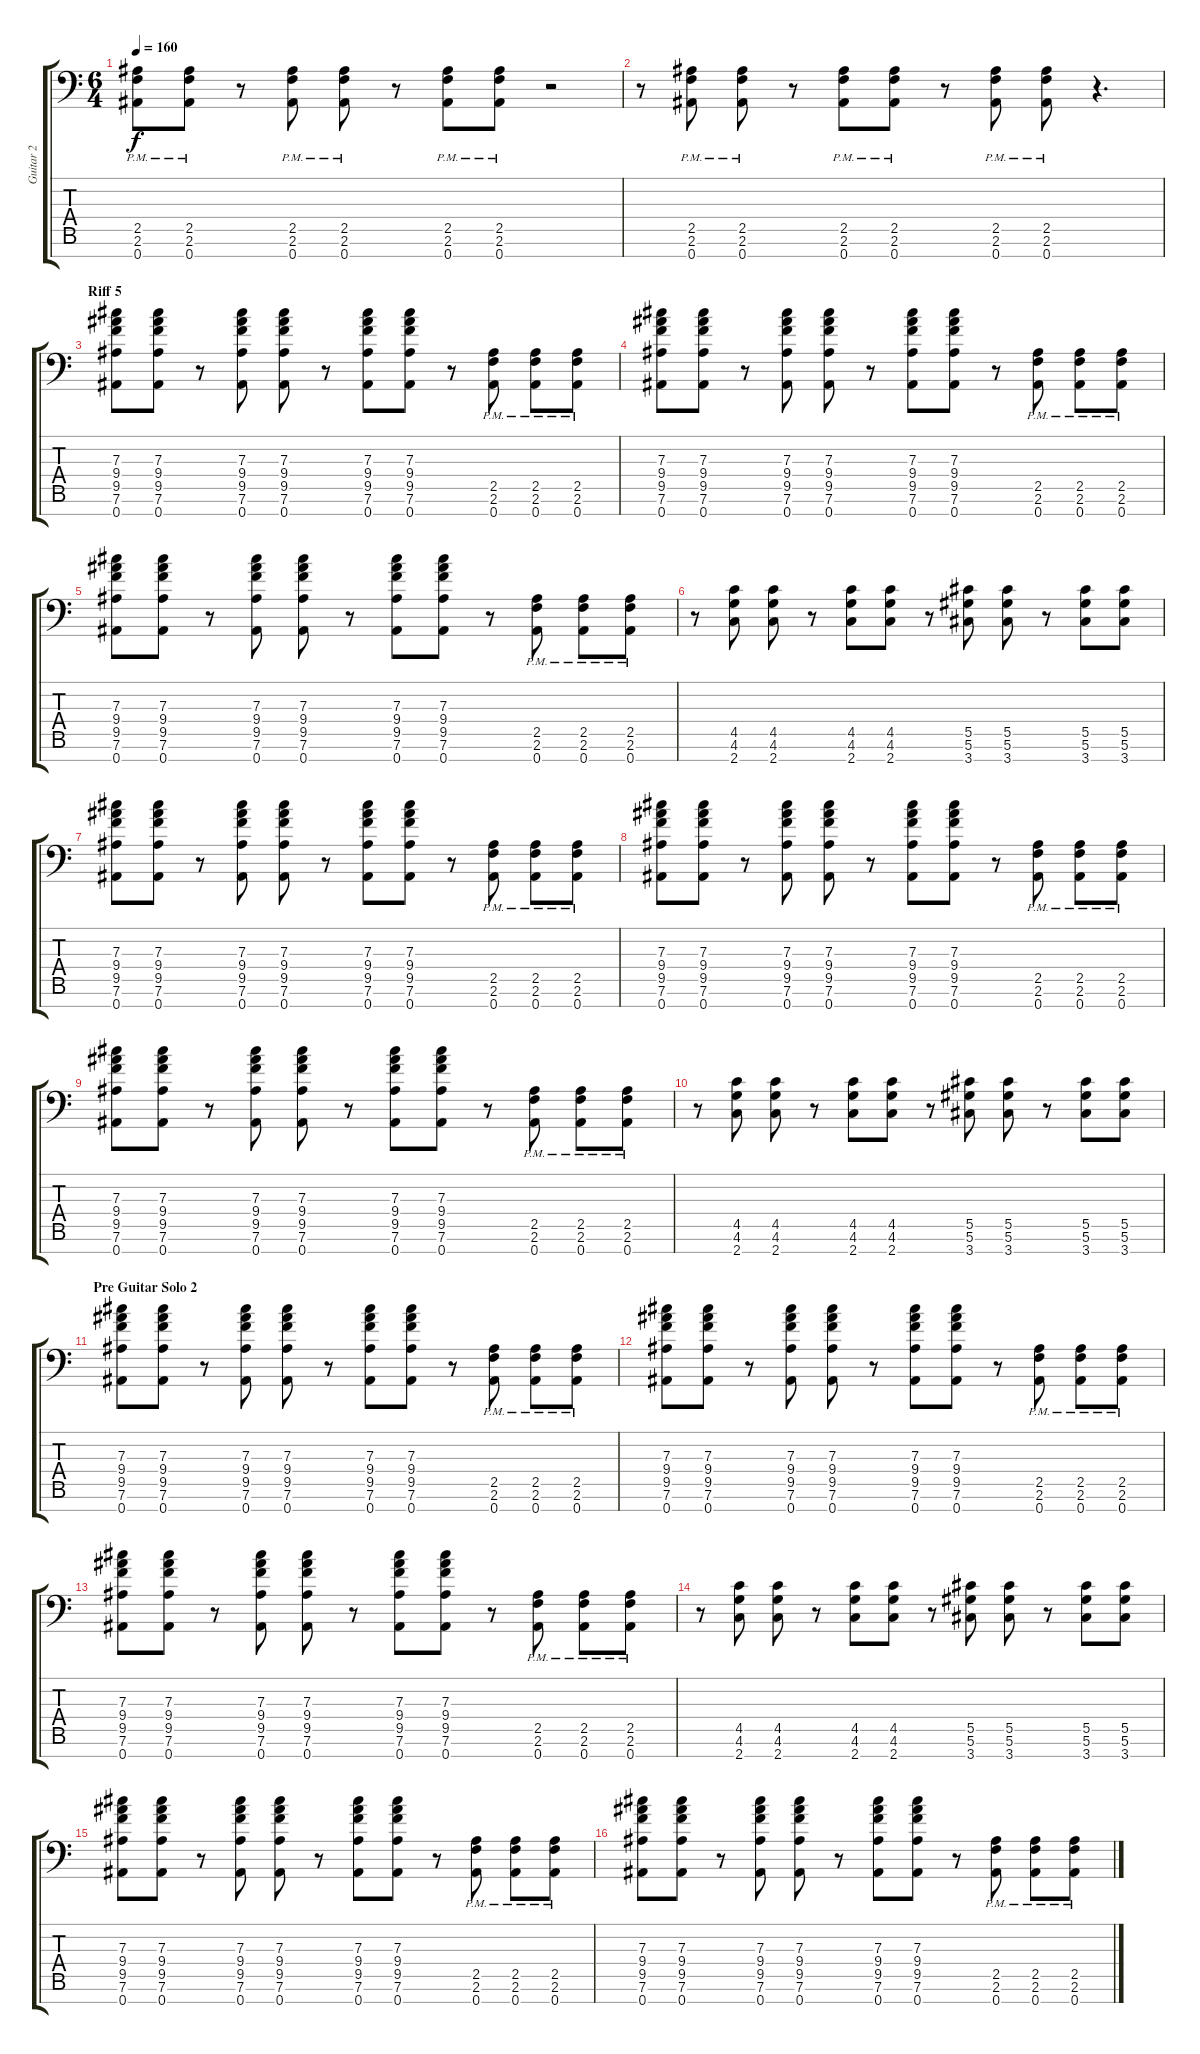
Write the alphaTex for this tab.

\track ("Guitar 2" "Guitar 2") {instrument distortionguitar}
\staff {score tabs}
\tuning (Eb4 Bb3 Gb3 Db3 Ab2 Eb2 Bb1) {hide}
\ts (6 4)
\tempo 160
\clef f4
\ks c
(2.5{pm} 2.6{pm} 0.7{pm}).8{dy f} (2.5{pm} 2.6{pm} 0.7{pm}).8 r.8 (2.5{pm} 2.6{pm} 0.7{pm}).8 (2.5{pm} 2.6{pm} 0.7{pm}).8 r.8 (2.5{pm} 2.6{pm} 0.7{pm}).8 (2.5{pm} 2.6{pm} 0.7{pm}).8 r.2 |
r.8 (2.5{pm} 2.6{pm} 0.7{pm}).8 (2.5{pm} 2.6{pm} 0.7{pm}).8 r.8 (2.5{pm} 2.6{pm} 0.7{pm}).8 (2.5{pm} 2.6{pm} 0.7{pm}).8 r.8 (2.5{pm} 2.6{pm} 0.7{pm}).8 (2.5{pm} 2.6{pm} 0.7{pm}).8 r.4{d} |
\section ("" "Riff 5")
(7.3 9.4 9.5 7.6 0.7).8 (7.3 9.4 9.5 7.6 0.7).8 r.8 (7.3 9.4 9.5 7.6 0.7).8 (7.3 9.4 9.5 7.6 0.7).8 r.8 (7.3 9.4 9.5 7.6 0.7).8 (7.3 9.4 9.5 7.6 0.7).8 r.8 (2.5{pm} 2.6{pm} 0.7{pm}).8 (2.5{pm} 2.6{pm} 0.7{pm}).8 (2.5{pm} 2.6{pm} 0.7{pm}).8 |
(7.3 9.4 9.5 7.6 0.7).8 (7.3 9.4 9.5 7.6 0.7).8 r.8 (7.3 9.4 9.5 7.6 0.7).8 (7.3 9.4 9.5 7.6 0.7).8 r.8 (7.3 9.4 9.5 7.6 0.7).8 (7.3 9.4 9.5 7.6 0.7).8 r.8 (2.5{pm} 2.6{pm} 0.7{pm}).8 (2.5{pm} 2.6{pm} 0.7{pm}).8 (2.5{pm} 2.6{pm} 0.7{pm}).8 |
(7.3 9.4 9.5 7.6 0.7).8 (7.3 9.4 9.5 7.6 0.7).8 r.8 (7.3 9.4 9.5 7.6 0.7).8 (7.3 9.4 9.5 7.6 0.7).8 r.8 (7.3 9.4 9.5 7.6 0.7).8 (7.3 9.4 9.5 7.6 0.7).8 r.8 (2.5{pm} 2.6{pm} 0.7{pm}).8 (2.5{pm} 2.6{pm} 0.7{pm}).8 (2.5{pm} 2.6{pm} 0.7{pm}).8 |
r.8 (4.5 4.6 2.7).8 (4.5 4.6 2.7).8 r.8 (4.5 4.6 2.7).8 (4.5 4.6 2.7).8 r.8 (5.5 5.6 3.7).8 (5.5 5.6 3.7).8 r.8 (5.5 5.6 3.7).8 (5.5 5.6 3.7).8 |
(7.3 9.4 9.5 7.6 0.7).8 (7.3 9.4 9.5 7.6 0.7).8 r.8 (7.3 9.4 9.5 7.6 0.7).8 (7.3 9.4 9.5 7.6 0.7).8 r.8 (7.3 9.4 9.5 7.6 0.7).8 (7.3 9.4 9.5 7.6 0.7).8 r.8 (2.5{pm} 2.6{pm} 0.7{pm}).8 (2.5{pm} 2.6{pm} 0.7{pm}).8 (2.5{pm} 2.6{pm} 0.7{pm}).8 |
(7.3 9.4 9.5 7.6 0.7).8 (7.3 9.4 9.5 7.6 0.7).8 r.8 (7.3 9.4 9.5 7.6 0.7).8 (7.3 9.4 9.5 7.6 0.7).8 r.8 (7.3 9.4 9.5 7.6 0.7).8 (7.3 9.4 9.5 7.6 0.7).8 r.8 (2.5{pm} 2.6{pm} 0.7{pm}).8 (2.5{pm} 2.6{pm} 0.7{pm}).8 (2.5{pm} 2.6{pm} 0.7{pm}).8 |
(7.3 9.4 9.5 7.6 0.7).8 (7.3 9.4 9.5 7.6 0.7).8 r.8 (7.3 9.4 9.5 7.6 0.7).8 (7.3 9.4 9.5 7.6 0.7).8 r.8 (7.3 9.4 9.5 7.6 0.7).8 (7.3 9.4 9.5 7.6 0.7).8 r.8 (2.5{pm} 2.6{pm} 0.7{pm}).8 (2.5{pm} 2.6{pm} 0.7{pm}).8 (2.5{pm} 2.6{pm} 0.7{pm}).8 |
r.8 (4.5 4.6 2.7).8 (4.5 4.6 2.7).8 r.8 (4.5 4.6 2.7).8 (4.5 4.6 2.7).8 r.8 (5.5 5.6 3.7).8 (5.5 5.6 3.7).8 r.8 (5.5 5.6 3.7).8 (5.5 5.6 3.7).8 |
\section ("" "Pre Guitar Solo 2")
(7.3 9.4 9.5 7.6 0.7).8 (7.3 9.4 9.5 7.6 0.7).8 r.8 (7.3 9.4 9.5 7.6 0.7).8 (7.3 9.4 9.5 7.6 0.7).8 r.8 (7.3 9.4 9.5 7.6 0.7).8 (7.3 9.4 9.5 7.6 0.7).8 r.8 (2.5{pm} 2.6{pm} 0.7{pm}).8 (2.5{pm} 2.6{pm} 0.7{pm}).8 (2.5{pm} 2.6{pm} 0.7{pm}).8 |
(7.3 9.4 9.5 7.6 0.7).8 (7.3 9.4 9.5 7.6 0.7).8 r.8 (7.3 9.4 9.5 7.6 0.7).8 (7.3 9.4 9.5 7.6 0.7).8 r.8 (7.3 9.4 9.5 7.6 0.7).8 (7.3 9.4 9.5 7.6 0.7).8 r.8 (2.5{pm} 2.6{pm} 0.7{pm}).8 (2.5{pm} 2.6{pm} 0.7{pm}).8 (2.5{pm} 2.6{pm} 0.7{pm}).8 |
(7.3 9.4 9.5 7.6 0.7).8 (7.3 9.4 9.5 7.6 0.7).8 r.8 (7.3 9.4 9.5 7.6 0.7).8 (7.3 9.4 9.5 7.6 0.7).8 r.8 (7.3 9.4 9.5 7.6 0.7).8 (7.3 9.4 9.5 7.6 0.7).8 r.8 (2.5{pm} 2.6{pm} 0.7{pm}).8 (2.5{pm} 2.6{pm} 0.7{pm}).8 (2.5{pm} 2.6{pm} 0.7{pm}).8 |
r.8 (4.5 4.6 2.7).8 (4.5 4.6 2.7).8 r.8 (4.5 4.6 2.7).8 (4.5 4.6 2.7).8 r.8 (5.5 5.6 3.7).8 (5.5 5.6 3.7).8 r.8 (5.5 5.6 3.7).8 (5.5 5.6 3.7).8 |
(7.3 9.4 9.5 7.6 0.7).8 (7.3 9.4 9.5 7.6 0.7).8 r.8 (7.3 9.4 9.5 7.6 0.7).8 (7.3 9.4 9.5 7.6 0.7).8 r.8 (7.3 9.4 9.5 7.6 0.7).8 (7.3 9.4 9.5 7.6 0.7).8 r.8 (2.5{pm} 2.6{pm} 0.7{pm}).8 (2.5{pm} 2.6{pm} 0.7{pm}).8 (2.5{pm} 2.6{pm} 0.7{pm}).8 |
(7.3 9.4 9.5 7.6 0.7).8 (7.3 9.4 9.5 7.6 0.7).8 r.8 (7.3 9.4 9.5 7.6 0.7).8 (7.3 9.4 9.5 7.6 0.7).8 r.8 (7.3 9.4 9.5 7.6 0.7).8 (7.3 9.4 9.5 7.6 0.7).8 r.8 (2.5{pm} 2.6{pm} 0.7{pm}).8 (2.5{pm} 2.6{pm} 0.7{pm}).8 (2.5{pm} 2.6{pm} 0.7{pm}).8
